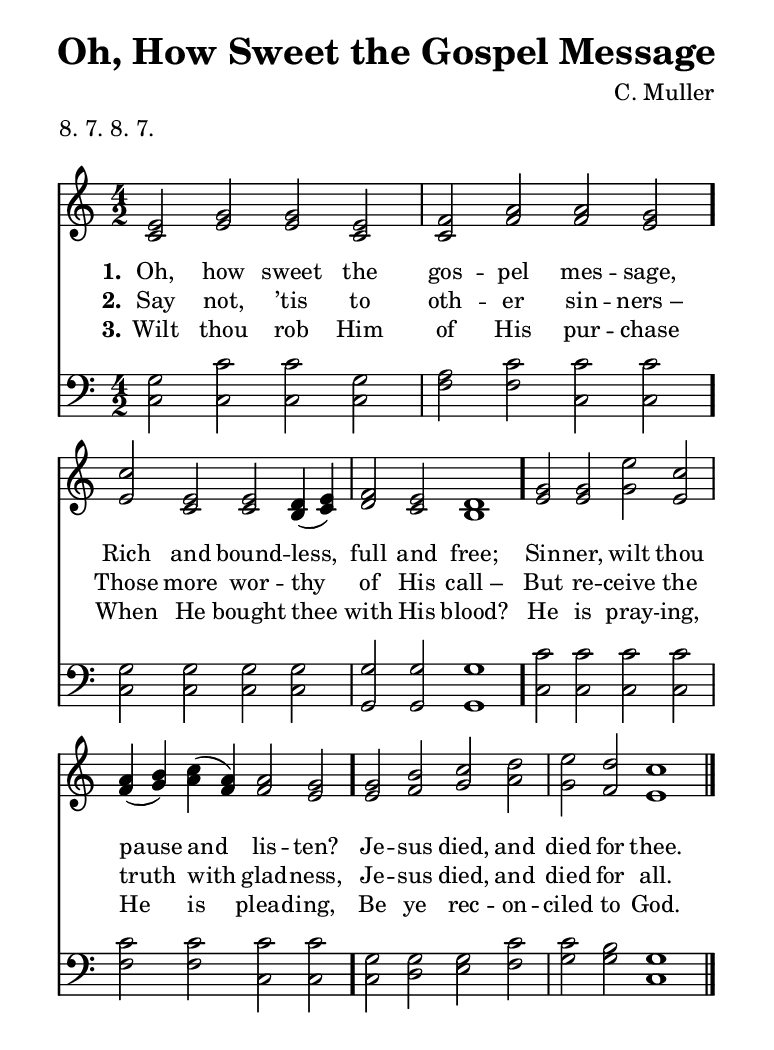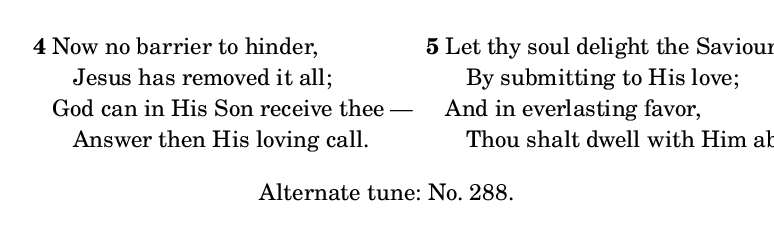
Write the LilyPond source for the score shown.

\include "common/global.ily"
\paper {
  \include "common/paper.ily"
  ragged-bottom = ##t
  system-count = #(cond (is-eogsized 2) (#t #f))
  system-system-spacing.padding = 1
  system-system-spacing.basic-distance = 1
}

\header{
  %gospel
  hymnnumber = "97"
  title = "Oh, How Sweet the Gospel Message"
  tunename = "Halle"
  meter = "8. 7. 8. 7."
  poet = ""
  composer = "C. Muller"
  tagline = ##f
}

% for fermata in MIDI
ta = { \tempo 2=80 }
tb = { \tempo 2=40 }

patternAA = { c2 }
patternAB = { c2 c2 c2 c2 | c4( c4) c4( c4) c2 c2 }

patternBA = { c2 c2 c2 c4( c4) | c2 c2 c1 }
patternBB = { c2 c2 c2 c2 | c2 c2 c1 }

global = {
  \include "common/overrides.ily"
  \override Staff.TimeSignature.style = #'numbered
  \time 4/2
  \override Score.MetronomeMark.transparent = ##t % hide all fermata changes too
  \ta
  \key c \major
  \autoBeamOff
}

notesSoprano = {
\global
\relative c' {

  \changePitch \patternAA { e g g e | f a a g }
  \changePitch \patternBA { c e, e d e | f e d }
  \changePitch \patternAB { g g e' c | a b c a a g }
  \changePitch \patternBB { g b c d | e d c }

  \bar "|."

}
}

notesAlto = {
\global
\relative e' {

  \changePitch \patternAA { c e e c | c f f e }
  \changePitch \patternBA { e c c b c | d c b }
  \changePitch \patternAB { e e g e | f g a f f e }
  \changePitch \patternBB { e f g a | g f e }

}
}

notesTenor = {
\global
\relative a {

  \changePitch \patternAA { g c c g | a c c c }
  \changePitch \patternBB { g g g g | g g g }
  \changePitch \patternAA { c c c c | c c c c }
  \changePitch \patternBB { g g g c | c b g }

}
}

notesBass = {
\global
\relative f {

  \changePitch \patternAA { c c c c | f f c c }
  \changePitch \patternBB { c c c c | g g g }
  \changePitch \patternAA { c c c c | f f c c }
  \changePitch \patternBB { c d e f | g g c, }

}
}

wordsA = \lyricmode {
\set stanza = "1."

Oh, how sweet the gos -- pel mes -- sage, \bar "."
Rich and bound -- less, full and free; \bar "." \eogbreak
Sin -- ner, wilt thou pause and lis -- ten? \bar "."
Je -- sus died, and died for thee. \bar "." \eogbreak

}

wordsB = \lyricmode {
\set stanza = "2."

Say not, ’tis to oth -- er sin -- ners_–
Those more wor -- thy of His call_–
But re -- ceive the truth with glad -- ness,
Je -- sus died, and died for all.

}

wordsC = \lyricmode {
\set stanza = "3."

Wilt thou rob Him of His pur -- chase
When He bought thee with His blood?
He is pray -- ing, He is plead -- ing,
Be ye rec -- on -- ciled to God.

}

wordsD = \markuplist {

\line { Now no barrier to hinder, }
\line { { \hspace #2 } Jesus has removed it all; }
\line { God can in His Son receive thee — }
\line { { \hspace #2 } Answer then His loving call. }

}

wordsE = \markuplist {

\line { Let thy soul delight the Saviour }
\line { { \hspace #2 } By submitting to His love; }
\line { And in everlasting favor, }
\line { { \hspace #2 } Thou shalt dwell with Him above. }

}

\score {
  \context ChoirStaff <<
    \context Staff = upper <<
      \set Staff.autoBeaming = ##f
      \set ChoirStaff.systemStartDelimiter = #'SystemStartBar
      \set ChoirStaff.printPartCombineTexts = ##f
      \partcombine #'(2 . 11) \notesSoprano \notesAlto
      \context NullVoice = sopranos { \voiceOne << \notesSoprano >> }
      \context Lyrics = one   \lyricsto sopranos \wordsA
      \context Lyrics = two   \lyricsto sopranos \wordsB
      \context Lyrics = three \lyricsto sopranos \wordsC
    >>
    \context Staff = men <<
      \set Staff.autoBeaming = ##f
      \clef bass
      \set ChoirStaff.printPartCombineTexts = ##f
      \partcombine #'(2 . 11) \notesTenor \notesBass
    >>
  >>
  \layout {
    \include "common/layout.ily"
  }
  #(cond ((ly:get-option 'eog-midi-permitted) #{ \midi{
    \include "common/midi.ily"
  } #}))
}

\markup { \vcenter \column {
  \vspace #1
  \fill-line {
    \null
    \line{ \bold 4 \column { \wordsD } }
    \null
    \line{ \bold 5 \column { \wordsE } }
    \null
  }
  \vspace #1
  \fill-line { \line { Alternate tune: No. 288. } }
} }

\version "2.19.49"  % necessary for upgrading to future LilyPond versions.

% vi:set et ts=2 sw=2 ai nocindent syntax=lilypond:
